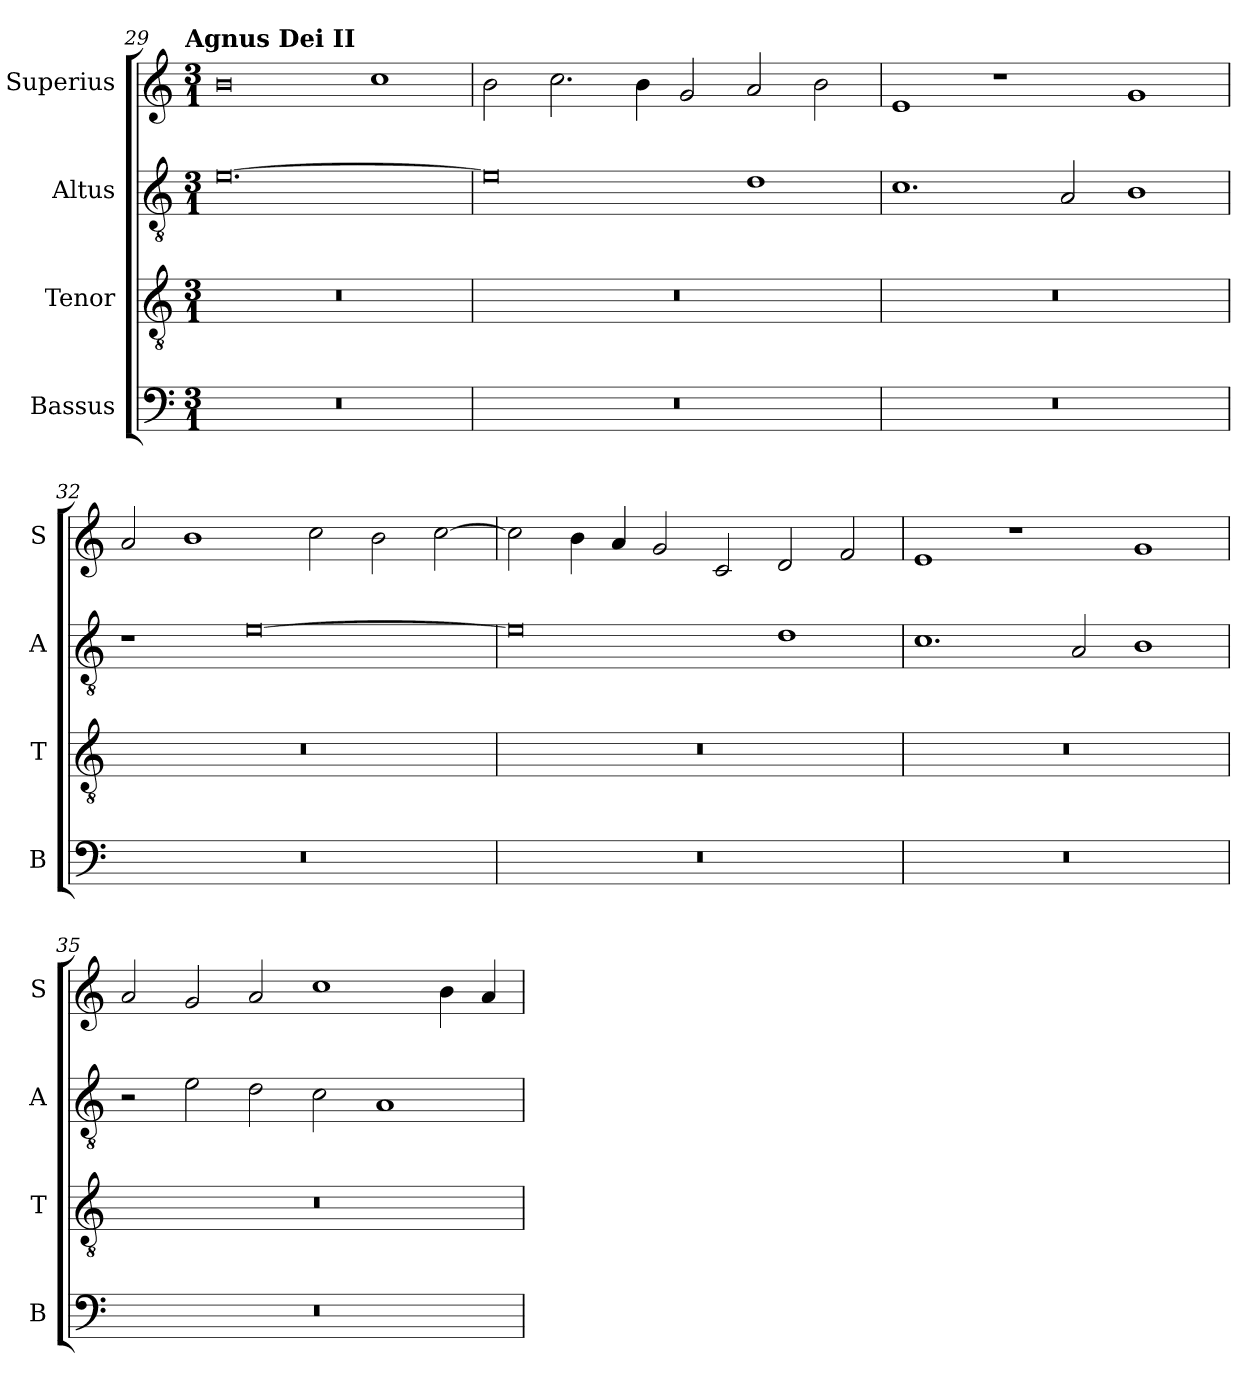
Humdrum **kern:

**kern	**kern	**kern	**kern
*part4	*part3	*part2	*part1
*staff4	*staff3	*staff2	*staff1
*I"Bassus	*I"Tenor	*I"Altus	*I"Superius
*I'B	*I'T	*I'A	*I'S
!!LO:LB:g=z
*clefF4	*clefGv2	*clefGv2	*clefG2
*k[]	*k[]	*k[]	*k[]
!!LO:TX:omd:t=Agnus Dei II
*M3/1	*M3/1	*M3/1	*M3/1
=29	=29	=29	=29
0.r	0.r	[0.e	0b
.	.	.	1cc
=30	=30	=30	=30
0.r	0.r	0e]	2b\
.	.	.	2.cc\
.	.	.	4b\
.	.	.	2g/
.	.	1d	2a/
.	.	.	2b\
=31	=31	=31	=31
0.r	0.r	1.c	1e
.	.	.	1r
.	.	2A/	.
.	.	1B	1g
=32	=32	=32	=32
0.r	0.r	1r	2a/
.	.	.	1b
.	.	[0e	.
.	.	.	2cc\
.	.	.	2b\
.	.	.	[2cc\
=33	=33	=33	=33
0.r	0.r	0e]	2cc\]
.	.	.	4b\
.	.	.	4a/
.	.	.	2g/
.	.	.	2c/
.	.	1d	2d/
.	.	.	2f/
=34	=34	=34	=34
0.r	0.r	1.c	1e
.	.	.	1r
.	.	2A/	.
.	.	1B	1g
=35	=35	=35	=35
0.r	0.r	2r	2a/
.	.	2e\	2g/
.	.	2d\	2a/
.	.	2c\	1cc
.	.	1A	.
.	.	.	4b\
.	.	.	4a/
=	=	=	=
*-	*-	*-	*-
